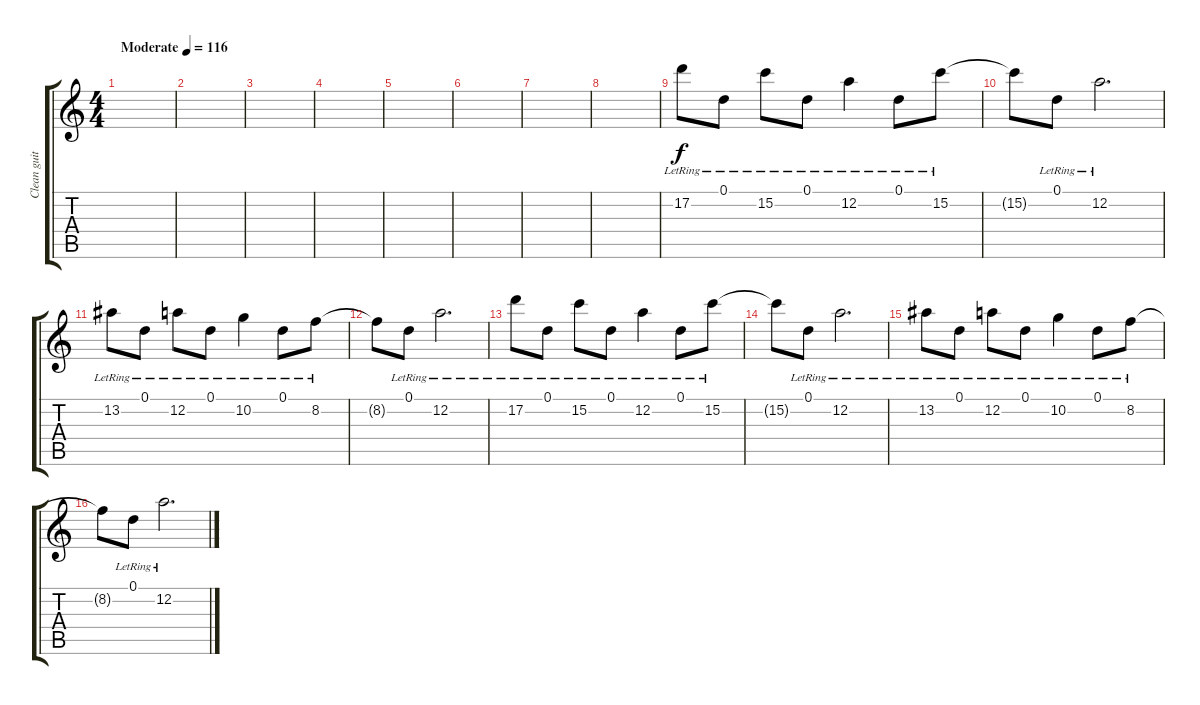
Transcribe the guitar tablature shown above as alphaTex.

\track ("Clean guitar 2" "Clean guit") {instrument electricguitarjazz}
\staff {score tabs}
\tuning (D4 A3 F3 C3 G2 C2) {hide}
\ts (4 4)
\tempo (116 "Moderate")
\clef g2
\ks c
|
|
|
|
|
|
|
|
17.2{lr}.8 0.1{lr}.8 15.2{lr}.8 0.1{lr}.8 12.2{lr}.4 0.1{lr}.8 15.2{lr}.8 |
15.2{t}.8 0.1{lr}.8 12.2{lr}.2{d} |
13.2{lr}.8 0.1{lr}.8 12.2{lr}.8 0.1{lr}.8 10.2{lr}.4 0.1{lr}.8 8.2{lr}.8 |
8.2{t}.8 0.1{lr}.8 12.2{lr}.2{d} |
17.2{lr}.8 0.1{lr}.8 15.2{lr}.8 0.1{lr}.8 12.2{lr}.4 0.1{lr}.8 15.2{lr}.8 |
15.2{t}.8 0.1{lr}.8 12.2{lr}.2{d} |
13.2{lr}.8 0.1{lr}.8 12.2{lr}.8 0.1{lr}.8 10.2{lr}.4 0.1{lr}.8 8.2{lr}.8 |
8.2{t}.8 0.1{lr}.8 12.2{lr}.2{d}
